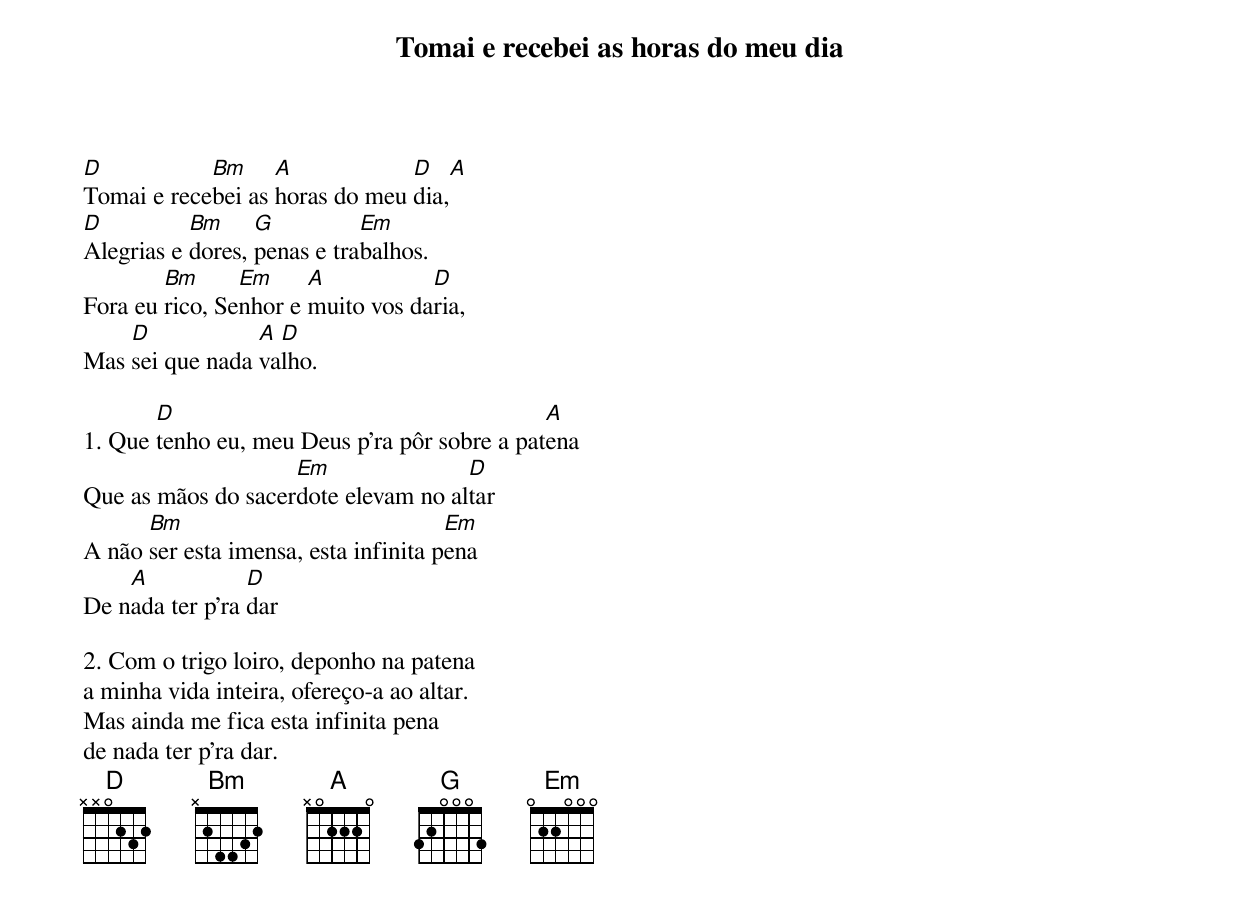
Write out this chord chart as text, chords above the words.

Tomai e recebei as horas do meu dia

D           Bm     A            D    A
Tomai e recebei as horas do meu dia,
D          Bm     G          Em
Alegrias e dores, penas e trabalhos.
        Bm      Em     A           D
Fora eu rico, Senhor e muito vos daria,
    D            A D
Mas sei que nada valho.

       D                                      A
1. Que tenho eu, meu Deus p'ra pôr sobre a patena
                    Em               D
Que as mãos do sacerdote elevam no altar
      Bm                              Em
A não ser esta imensa, esta infinita pena
    A            D
De nada ter p'ra dar

2. Com o trigo loiro, deponho na patena
a minha vida inteira, ofereço-a ao altar.
Mas ainda me fica esta infinita pena
de nada ter p'ra dar.
